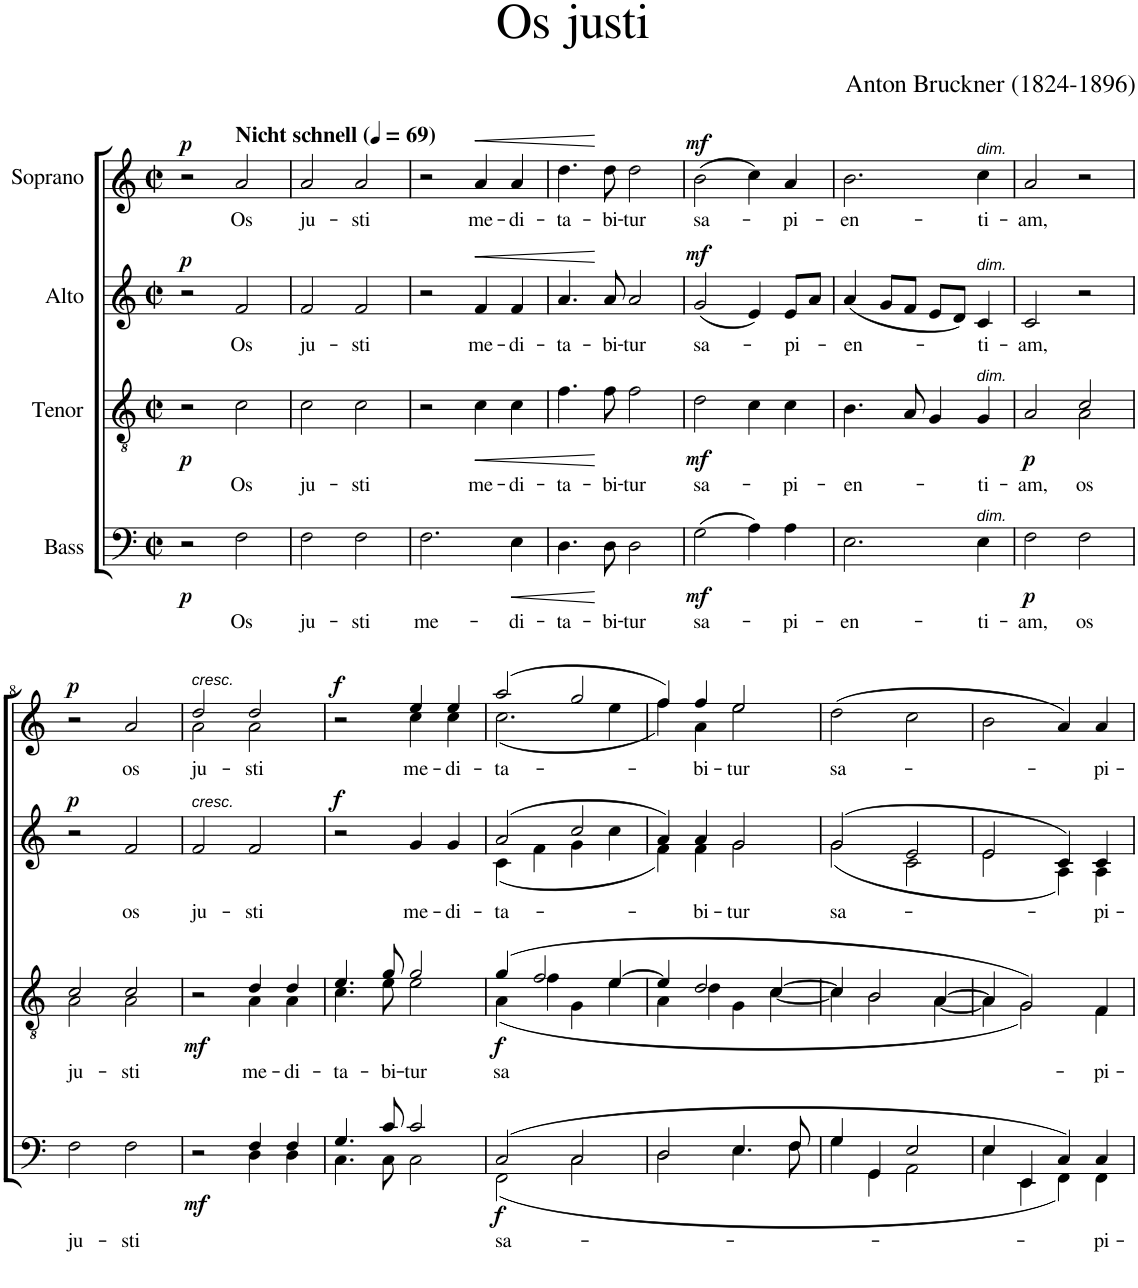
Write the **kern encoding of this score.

**kern	**text	**dynam	**kern	**text	**dynam	**kern	**text	**dynam	**kern	**text	**dynam
*part4	*part4	*part4	*part3	*part3	*part3	*part2	*part2	*part2	*part1	*part1	*part1
*staff4	*staff4	*staff4	*staff3	*staff3	*staff3	*staff2	*staff2	*staff2	*staff1	*staff1	*staff1
*I"Bass	*	*	*I"Tenor	*	*	*I"Alto	*	*	*I"Soprano	*	*
*clefF4	*	*	*clefGv2	*	*	*clefG2	*	*	*clefG2	*	*
*k[]	*	*	*k[]	*	*	*k[]	*	*	*k[]	*	*
*M2/2	*	*	*M2/2	*	*	*M2/2	*	*	*M2/2	*	*
*met(c|)	*	*	*met(c|)	*	*	*met(c|)	*	*	*met(c|)	*	*
=1	=1	=1	=1	=1	=1	=1	=1	=1	=1	=1	=1
!	!	!LO:DY:b	!	!	!LO:DY:b	!	!	!LO:DY:a	!	!	!LO:DY:a
2r	.	p	2r	.	p	2r	.	p	2r	.	p
*	*	*	*	*	*	*	*	*	*MM69	*	*
!	!	!	!	!	!	!	!	!	!LO:TX:a:B:t=Nicht schnell	!	!
!	!LO:LY:b	!	!	!LO:LY:b	!	!	!LO:LY:b	!	!	!LO:LY:b	!
2F\	Os	.	2c\	Os	.	2f/	Os	.	2a/	Os	.
=2	=2	=2	=2	=2	=2	=2	=2	=2	=2	=2	=2
!	!LO:LY:b	!	!	!LO:LY:b	!	!	!LO:LY:b	!	!	!LO:LY:b	!
2F\	ju-	.	2c\	ju-	.	2f/	ju-	.	2a/	ju-	.
!	!LO:LY:b	!	!	!LO:LY:b	!	!	!LO:LY:b	!	!	!LO:LY:b	!
2F\	-sti	.	2c\	-sti	.	2f/	-sti	.	2a/	-sti	.
=3	=3	=3	=3	=3	=3	=3	=3	=3	=3	=3	=3
!	!LO:LY:b	!	!	!	!	!	!	!	!	!	!
2.F\	me-	.	2r	.	.	2r	.	.	2r	.	.
!	!	!	!	!LO:LY:b	!LO:HP:b	!	!LO:LY:b	!LO:HP:b	!	!LO:LY:b	!LO:HP:b
.	.	.	4c\	me-	<	4f/	me-	<	4a/	me-	<
!	!LO:LY:b	!LO:HP:b	!	!LO:LY:b	!	!	!LO:LY:b	!	!	!LO:LY:b	!
4E\	-di-	<	4c\	-di-	.	4f/	-di-	.	4a/	-di-	.
=4	=4	=4	=4	=4	=4	=4	=4	=4	=4	=4	=4
!	!LO:LY:b	!	!	!LO:LY:b	!	!	!LO:LY:b	!	!	!LO:LY:b	!
4.D\	-ta-	.	4.f\	-ta-	.	4.a/	-ta-	.	4.dd\	-ta-	.
!	!LO:LY:b	!	!	!LO:LY:b	!	!	!LO:LY:b	!	!	!LO:LY:b	!
8D\	-bi-	[	8f\	-bi-	[	8a/	-bi-	[	8dd\	-bi-	[
!	!LO:LY:b	!	!	!LO:LY:b	!	!	!LO:LY:b	!	!	!LO:LY:b	!
2D\	-tur	.	2f\	-tur	.	2a/	-tur	.	2dd\	-tur	.
=5	=5	=5	=5	=5	=5	=5	=5	=5	=5	=5	=5
!	!LO:LY:b	!LO:DY:b	!	!LO:LY:b	!LO:DY:b	!	!LO:LY:b	!LO:DY:a	!	!LO:LY:b	!LO:DY:a
(2G\	sa-	mf	2d\	sa-	mf	(2g/	sa-	mf	(2b\	sa-	mf
4A\)	.	.	4c\	.	.	4e/)	.	.	4cc\)	.	.
!	!LO:LY:b	!	!	!LO:LY:b	!	!	!LO:LY:b	!	!	!LO:LY:b	!
4A\	-pi-	.	4c\	-pi-	.	8e/L	-pi-	.	4a/	-pi-	.
.	.	.	.	.	.	8a/J	.	.	.	.	.
=6	=6	=6	=6	=6	=6	=6	=6	=6	=6	=6	=6
!	!LO:LY:b	!	!	!LO:LY:b	!	!	!LO:LY:b	!	!	!LO:LY:b	!
2.E\	en­-	.	4.B\	en­-	.	(4a/	en­-	.	2.b\	en­-	.
.	.	.	.	.	.	8g/L	.	.	.	.	.
.	.	.	8A/	.	.	8f/J	.	.	.	.	.
.	.	.	4G/	.	.	8e/L	.	.	.	.	.
.	.	.	.	.	.	8d/J)	.	.	.	.	.
!	!	!	!	!	!	!	!	!	!LO:TX:a:i:t=dim.	!	!
!	!	!	!	!	!	!LO:TX:a:i:t=dim.	!	!	!	!	!
!	!	!	!LO:TX:a:i:t=dim.	!	!	!	!	!	!	!	!
!LO:TX:a:i:t=dim.	!	!	!	!	!	!	!	!	!	!	!
!	!LO:LY:b	!	!	!LO:LY:b	!	!	!LO:LY:b	!	!	!LO:LY:b	!
4E\	-ti-	.	4G/	-ti-	.	4c/	-ti-	.	4cc\	-ti-	.
=7	=7	=7	=7	=7	=7	=7	=7	=7	=7	=7	=7
!	!LO:LY:b	!LO:DY:b	!	!LO:LY:b	!LO:DY:b	!	!LO:LY:b	!	!	!LO:LY:b	!
*	*	*	*^	*	*	*	*	*	*	*	*
2F\	-am,	p	2A/	2ryy	-am,	p	2c/	-am,	.	2a/	-am,	.
!	!LO:LY:b	!	!	!	!LO:LY:b	!	!	!	!	!	!	!
2F\	os	.	2c/	2A\	os	.	2r	.	.	2r	.	.
!!LO:LB:g=z
=8	=8	=8	=8	=8	=8	=8	=8	=8	=8	=8	=8	=8
!	!LO:LY:b	!	!	!	!LO:LY:b	!	!	!	!LO:DY:a	!	!	!LO:DY:a
2F\	ju-	.	2c/	2A\	ju-	.	2r	.	p	2r	.	p
!	!LO:LY:b	!	!	!	!LO:LY:b	!	!	!LO:LY:b	!	!	!LO:LY:b	!
2F\	-sti	.	2c/	2A\	-sti	.	2f/	os	.	2a/	os	.
=9	=9	=9	=9	=9	=9	=9	=9	=9	=9	=9	=9	=9
*^	*	*	*	*	*	*	*	*	*	*	*	*
!	!	!	!	!	!	!	!	!	!	!	!LO:TX:a:i:t=cresc.	!	!
!	!	!	!	!	!	!	!	!LO:TX:a:i:t=cresc.	!	!	!	!	!
!	!	!	!LO:DY:b	!	!	!	!LO:DY:b	!	!LO:LY:b	!	!	!LO:LY:b	!
*	*	*	*	*	*	*	*	*	*	*	*^	*	*
2r	2ryy	.	mf	2r	2ryy	.	mf	2f/	ju-	.	2dd/	2a\	ju-	.
!	!	!	!	!	!	!LO:LY:b	!	!	!LO:LY:b	!	!	!	!LO:LY:b	!
4F/	4D\	.	.	4d/	4A\	me-	.	2f/	-sti	.	2dd/	2a\	-sti	.
!	!	!	!	!	!	!LO:LY:b	!	!	!	!	!	!	!	!
4F/	4D\	.	.	4d/	4A\	-di-	.	.	.	.	.	.	.	.
=10	=10	=10	=10	=10	=10	=10	=10	=10	=10	=10	=10	=10	=10	=10
!	!	!	!	!	!	!LO:LY:b	!	!	!	!LO:DY:a	!	!	!	!LO:DY:a
4.G/	4.C\	.	.	4.e/	4.c\	-ta-	.	2r	.	f	2r	2ryy	.	f
!	!	!	!	!	!	!LO:LY:b	!	!	!	!	!	!	!	!
8c/	8C\	.	.	8g/	8e\	-bi-	.	.	.	.	.	.	.	.
!	!	!	!	!	!	!LO:LY:b	!	!	!LO:LY:b	!	!	!	!LO:LY:b	!
2c/	2C\	.	.	2g/	2e\	-tur	.	4g/	me-	.	4ee/	4cc\	me-	.
!	!	!	!	!	!	!	!	!	!LO:LY:b	!	!	!	!LO:LY:b	!
.	.	.	.	.	.	.	.	4g/	-di-	.	4ee/	4cc\	-di-	.
=11	=11	=11	=11	=11	=11	=11	=11	=11	=11	=11	=11	=11	=11	=11
!	!	!LO:LY:b	!LO:DY:b	!	!	!LO:LY:b	!LO:DY:b	!	!LO:LY:b	!	!	!	!LO:LY:b	!
*	*	*	*	*	*	*	*	*^	*	*	*	*	*	*
(2C/	(2FF\	sa-	f	(4g/	(4A\	sa	f	(2a/	(4c\	-ta-	.	(2aa/	(2.cc\	-ta-	.
!	!	!	!	!	!	!LO:LY:b	!	!	!	!	!	!	!	!	!
.	.	.	.	2f/	4f\	­	.	.	4f\	.	.	.	.	.	.
!	!	!	!	!	!	!	!	!	!	!LO:LY:b	!	!	!	!LO:LY:b	!
2C/	2C\	.	.	.	4G\	.	.	2cc/	4g\	-­-	.	2gg/	.	-­-	.
!	!	!	!	!	!	!LO:LY:b	!	!	!	!	!	!	!	!	!
.	.	.	.	[>4e/	4e\	­	.	.	4cc\	.	.	.	4ee\	.	.
=12	=12	=12	=12	=12	=12	=12	=12	=12	=12	=12	=12	=12	=12	=12	=12
2D/	2D\	.	.	4e/]	4A\	.	.	4a/)	4f\)	.	.	4ff/)	4ff\)	.	.
!	!	!	!	!	!	!LO:LY:b	!	!	!	!LO:LY:b	!	!	!	!LO:LY:b	!
.	.	.	.	2d/	4d\	­	.	4a/	4f\	-bi-	.	4ff/	4a\	-bi-	.
!	!	!	!	!	!	!	!	!	!	!LO:LY:b	!	!	!	!LO:LY:b	!
4.E/	4.E\	.	.	.	4G\	.	.	2g/	2g\	-tur	.	2ee/	2ee\	-tur	.
!	!	!	!	!	!	!LO:LY:b	!	!	!	!	!	!	!	!	!
.	.	.	.	[>4c/	[<4c\	­	.	.	.	.	.	.	.	.	.
8F/	8F\	.	.	.	.	.	.	.	.	.	.	.	.	.	.
*	*	*	*	*	*	*	*	*	*	*	*	*v	*v	*	*
=13	=13	=13	=13	=13	=13	=13	=13	=13	=13	=13	=13	=13	=13	=13
!	!	!	!	!	!	!	!	!	!	!LO:LY:b	!	!	!LO:LY:b	!
4G/	4G\	.	.	4c/]	4c\]	.	.	(2g/	(2g\	sa-	.	(2dd\	sa-	.
!	!	!	!	!	!	!LO:LY:b	!	!	!	!	!	!	!	!
4GG/	4GG\	.	.	2B/	2B\	­	.	.	.	.	.	.	.	.
2E/	2AA\	.	.	.	.	.	.	2e/	2c\	.	.	2cc\	.	.
!	!	!	!	!	!	!LO:LY:b	!	!	!	!	!	!	!	!
.	.	.	.	[>4A/	[<4A\	­	.	.	.	.	.	.	.	.
=14	=14	=14	=14	=14	=14	=14	=14	=14	=14	=14	=14	=14	=14	=14
4E/	4E\	.	.	4A/]	4A\]	.	.	2e/	2e\	.	.	2b\	.	.
!	!	!	!	!	!	!LO:LY:b	!	!	!	!	!	!	!	!
4EE/	4EE\	.	.	2G/)	2G\)	­-	.	.	.	.	.	.	.	.
4C/)	4FF\)	.	.	.	.	.	.	4c/)	4A\)	.	.	4a/)	.	.
!	!	!LO:LY:b	!	!	!	!LO:LY:b	!	!	!	!LO:LY:b	!	!	!LO:LY:b	!
4C/	4FF\	-pi-	.	4F/	4F\	-pi-	.	4c/	4A\	-pi-	.	4a/	-pi-	.
*v	*v	*	*	*	*	*	*	*v	*v	*	*	*	*	*
*	*	*	*v	*v	*	*	*	*	*	*	*	*
=	=	=	=	=	=	=	=	=	=	=	=
*-	*-	*-	*-	*-	*-	*-	*-	*-	*-	*-	*-
